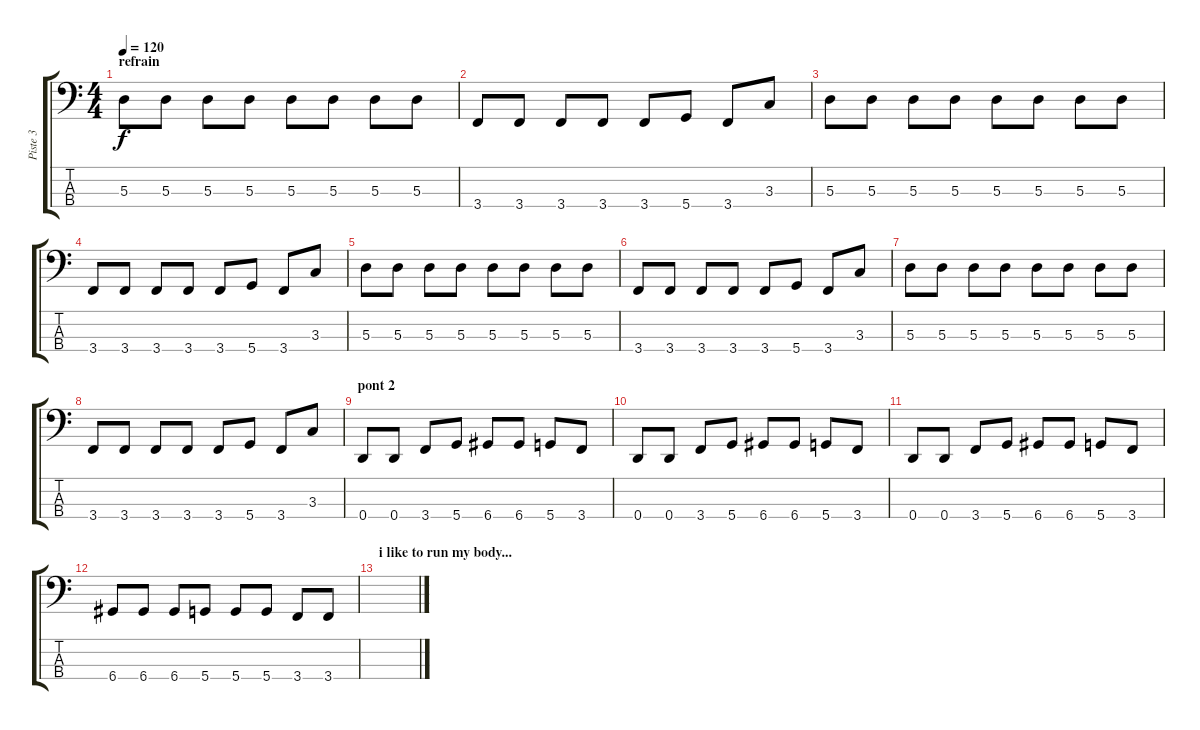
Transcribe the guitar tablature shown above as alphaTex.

\track ("Piste 3" "Piste 3") {instrument electricbasspick}
\staff {score tabs}
\tuning (G2 D2 A1 D1) {hide}
\ts (4 4)
\section ("" "refrain")
\tempo 120
\clef f4
\ks c
5.3.8{dy f} 5.3.8 5.3.8 5.3.8 5.3.8 5.3.8 5.3.8 5.3.8 |
3.4.8 3.4.8 3.4.8 3.4.8 3.4.8 5.4.8 3.4.8 3.3.8 |
5.3.8 5.3.8 5.3.8 5.3.8 5.3.8 5.3.8 5.3.8 5.3.8 |
3.4.8 3.4.8 3.4.8 3.4.8 3.4.8 5.4.8 3.4.8 3.3.8 |
5.3.8 5.3.8 5.3.8 5.3.8 5.3.8 5.3.8 5.3.8 5.3.8 |
3.4.8 3.4.8 3.4.8 3.4.8 3.4.8 5.4.8 3.4.8 3.3.8 |
5.3.8 5.3.8 5.3.8 5.3.8 5.3.8 5.3.8 5.3.8 5.3.8 |
3.4.8 3.4.8 3.4.8 3.4.8 3.4.8 5.4.8 3.4.8 3.3.8 |
\section ("" "pont 2")
0.4.8 0.4.8 3.4.8 5.4.8 6.4.8 6.4.8 5.4.8 3.4.8 |
0.4.8 0.4.8 3.4.8 5.4.8 6.4.8 6.4.8 5.4.8 3.4.8 |
0.4.8 0.4.8 3.4.8 5.4.8 6.4.8 6.4.8 5.4.8 3.4.8 |
6.4.8 6.4.8 6.4.8 5.4.8 5.4.8 5.4.8 3.4.8 3.4.8 |
\section ("" "i like to run my body...")
